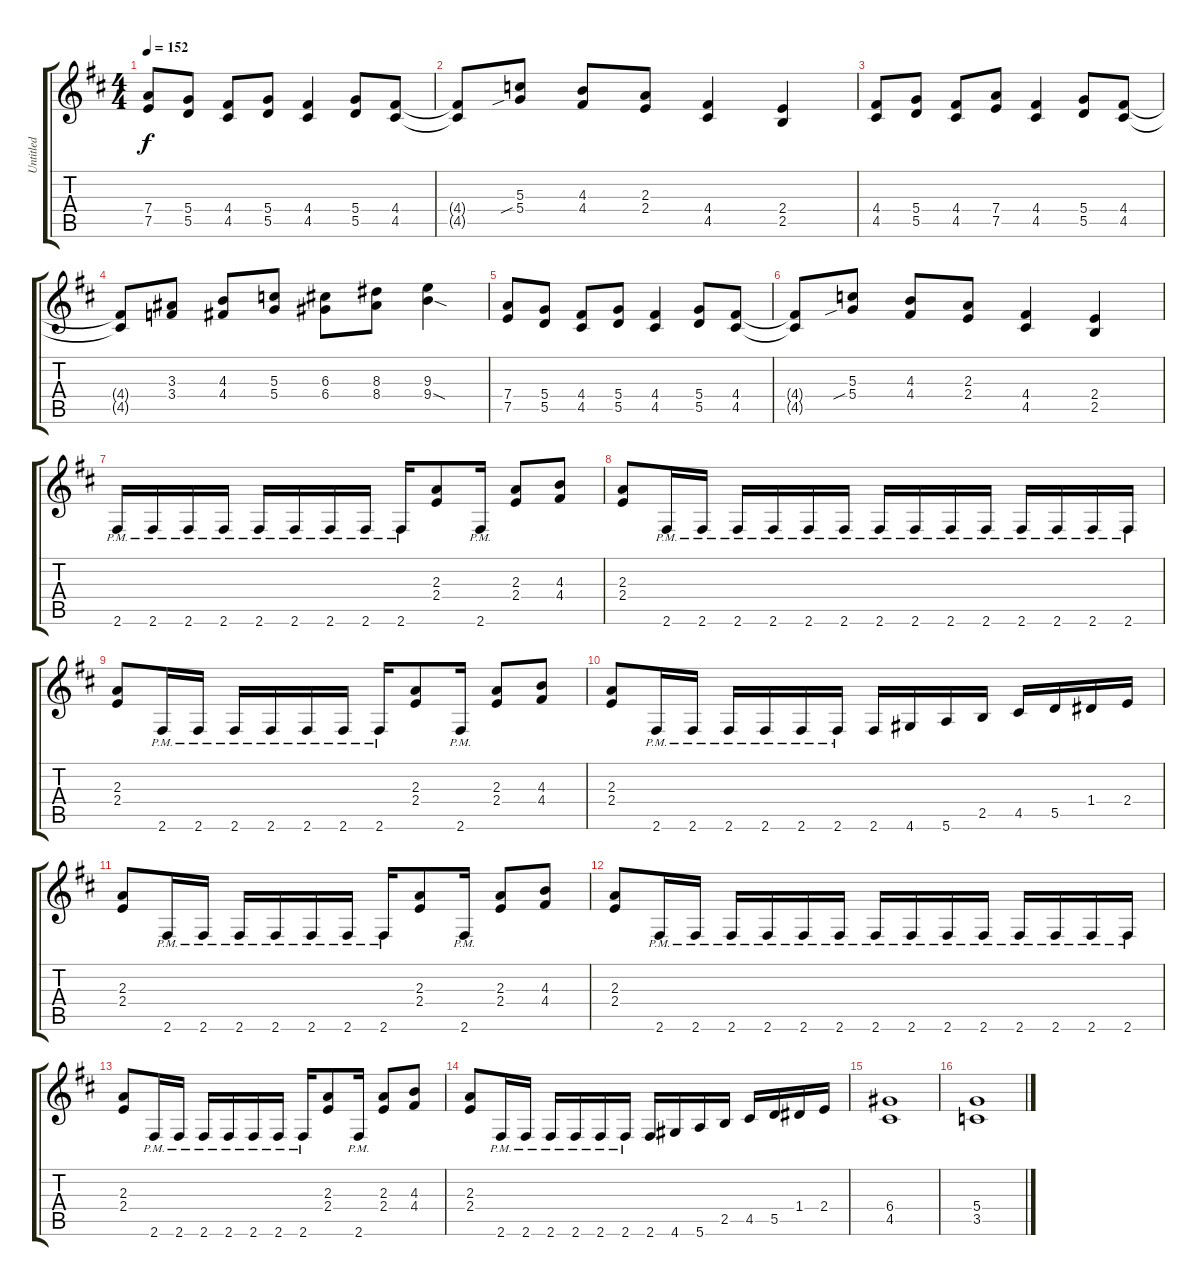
\track ("Untitled" "Untitled") {instrument distortionguitar}
\staff {score tabs}
\tuning (E4 B3 G3 D3 A2 E2) {hide}
\ts (4 4)
\tempo 152
\clef g2
\ks d
(7.4 7.5).8{dy f} (5.4 5.5).8 (4.4 4.5).8 (5.4 5.5).8 (4.4 4.5).4 (5.4 5.5).8 (4.4 4.5).8 |
(4.4{t} 4.5{t}).8 (5.3 5.4{sib}).8 (4.3 4.4).8 (2.3 2.4).8 (4.4 4.5).4 (2.4 2.5).4 |
(4.4 4.5).8 (5.4 5.5).8 (4.4 4.5).8 (7.4 7.5).8 (4.4 4.5).4 (5.4 5.5).8 (4.4 4.5).8 |
(4.4{t} 4.5{t}).8 (3.3 3.4).8 (4.3 4.4).8 (5.3 5.4).8 (6.3 6.4).8 (8.3 8.4).8 (9.3 9.4{sod}).4 |
(7.4 7.5).8 (5.4 5.5).8 (4.4 4.5).8 (5.4 5.5).8 (4.4 4.5).4 (5.4 5.5).8 (4.4 4.5).8 |
(4.4{t} 4.5{t}).8 (5.3 5.4{sib}).8 (4.3 4.4).8 (2.3 2.4).8 (4.4 4.5).4 (2.4 2.5).4 |
2.6{pm}.16 2.6{pm}.16 2.6{pm}.16 2.6{pm}.16 2.6{pm}.16 2.6{pm}.16 2.6{pm}.16 2.6{pm}.16 2.6{pm}.16 (2.3 2.4).8 2.6{pm}.16 (2.3 2.4).8 (4.3 4.4).8 |
(2.3 2.4).8 2.6{pm}.16 2.6{pm}.16 2.6{pm}.16 2.6{pm}.16 2.6{pm}.16 2.6{pm}.16 2.6{pm}.16 2.6{pm}.16 2.6{pm}.16 2.6{pm}.16 2.6{pm}.16 2.6{pm}.16 2.6{pm}.16 2.6{pm}.16 |
(2.3 2.4).8 2.6{pm}.16 2.6{pm}.16 2.6{pm}.16 2.6{pm}.16 2.6{pm}.16 2.6{pm}.16 2.6{pm}.16 (2.3 2.4).8 2.6{pm}.16 (2.3 2.4).8 (4.3 4.4).8 |
(2.3 2.4).8 2.6{pm}.16 2.6{pm}.16 2.6{pm}.16 2.6{pm}.16 2.6{pm}.16 2.6{pm}.16 2.6.16 4.6.16 5.6.16 2.5.16 4.5.16 5.5.16 1.4.16 2.4.16 |
(2.3 2.4).8 2.6{pm}.16 2.6{pm}.16 2.6{pm}.16 2.6{pm}.16 2.6{pm}.16 2.6{pm}.16 2.6{pm}.16 (2.3 2.4).8 2.6{pm}.16 (2.3 2.4).8 (4.3 4.4).8 |
(2.3 2.4).8 2.6{pm}.16 2.6{pm}.16 2.6{pm}.16 2.6{pm}.16 2.6{pm}.16 2.6{pm}.16 2.6{pm}.16 2.6{pm}.16 2.6{pm}.16 2.6{pm}.16 2.6{pm}.16 2.6{pm}.16 2.6{pm}.16 2.6{pm}.16 |
(2.3 2.4).8 2.6{pm}.16 2.6{pm}.16 2.6{pm}.16 2.6{pm}.16 2.6{pm}.16 2.6{pm}.16 2.6{pm}.16 (2.3 2.4).8 2.6{pm}.16 (2.3 2.4).8 (4.3 4.4).8 |
(2.3 2.4).8 2.6{pm}.16 2.6{pm}.16 2.6{pm}.16 2.6{pm}.16 2.6{pm}.16 2.6{pm}.16 2.6.16 4.6.16 5.6.16 2.5.16 4.5.16 5.5.16 1.4.16 2.4.16 |
(6.4 4.5).1 |
(5.4 3.5).1
